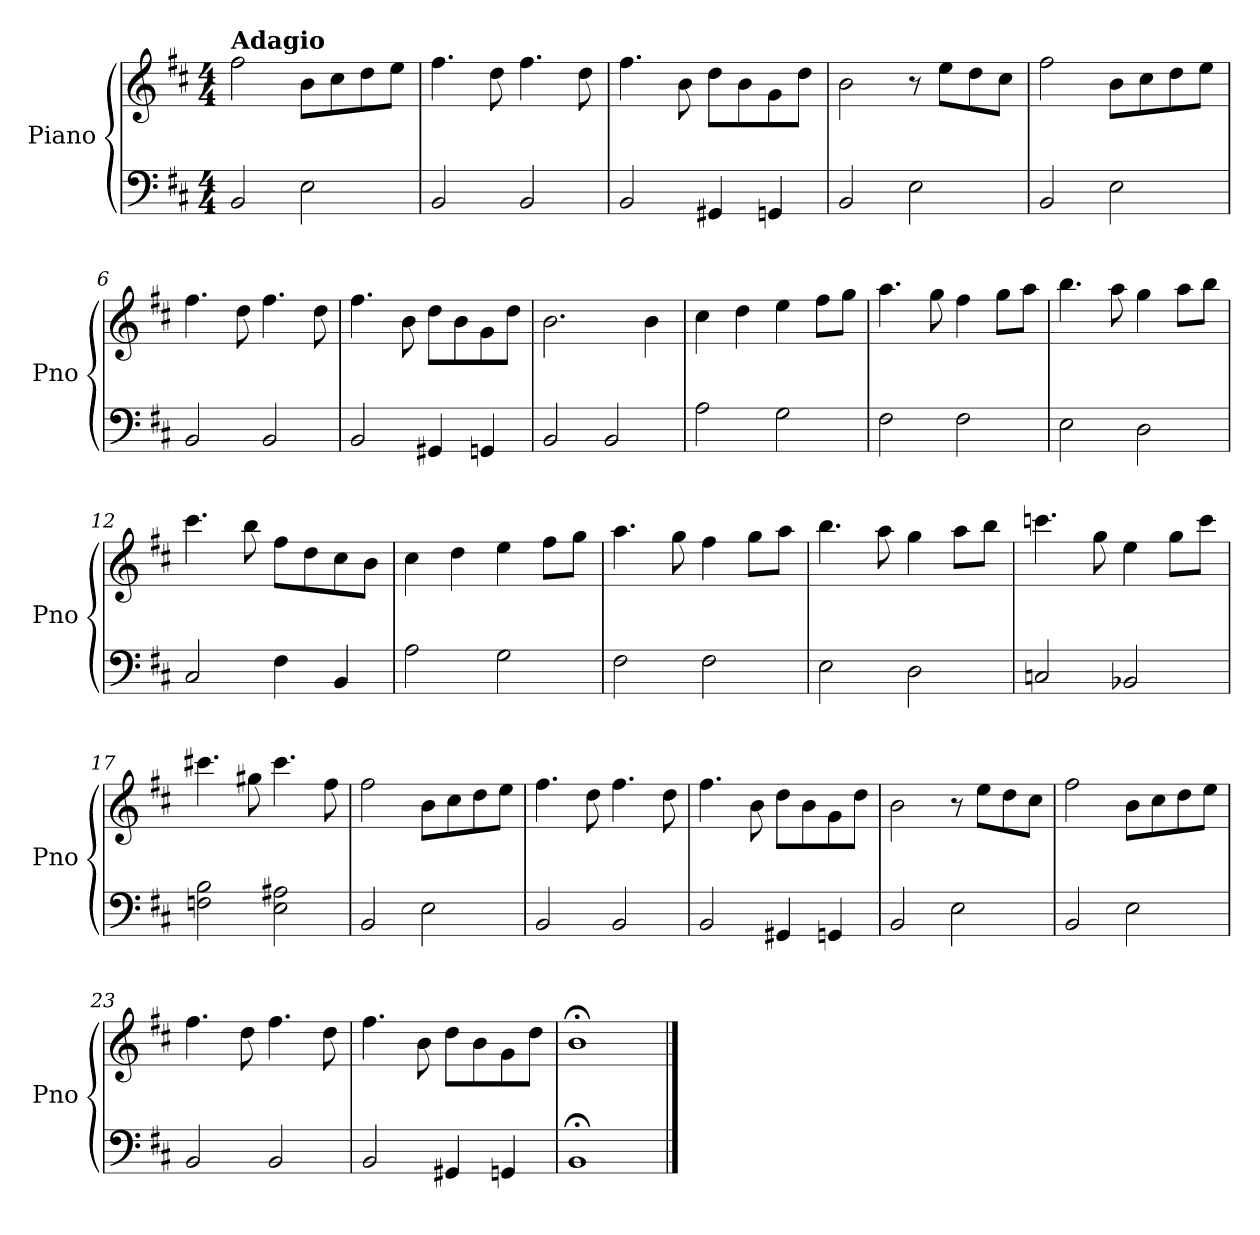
**kern	**kern
*part1	*part1
*staff2	*staff1
*I"Piano	*
*I'Pno	*
*clefF4	*clefG2
*k[f#c#]	*k[f#c#]
*M4/4	*M4/4
=1	=1
!	!LO:TX:a:B:t=Adagio
2BB/	2ff#\
2E\	8b\L
.	8cc#\
.	8dd\
.	8ee\J
=2	=2
2BB/	4.ff#\
.	8dd\
2BB/	4.ff#\
.	8dd\
=3	=3
2BB/	4.ff#\
.	8b\
4GG#X/	8dd\L
.	8b\
4GGn/	8g\
.	8dd\J
!!LO:LB:g=z
=4	=4
2BB/	2b\
2E\	8r
.	8ee\L
.	8dd\
.	8cc#\J
=5	=5
2BB/	2ff#\
2E\	8b\L
.	8cc#\
.	8dd\
.	8ee\J
=6	=6
2BB/	4.ff#\
.	8dd\
2BB/	4.ff#\
.	8dd\
!!LO:LB:g=z
=7	=7
2BB/	4.ff#\
.	8b\
4GG#X/	8dd\L
.	8b\
4GGn/	8g\
.	8dd\J
=8	=8
2BB/	2.b\
2BB/	.
.	4b\
=9	=9
2A\	4cc#\
.	4dd\
2G\	4ee\
.	8ff#\L
.	8gg\J
!!LO:LB:g=z
=10	=10
2F#\	4.aa\
.	8gg\
2F#\	4ff#\
.	8gg\L
.	8aa\J
=11	=11
2E\	4.bb\
.	8aa\
2D\	4gg\
.	8aa\L
.	8bb\J
=12	=12
2C#/	4.ccc#\
.	8bb\
4F#\	8ff#\L
.	8dd\
4BB/	8cc#\
.	8b\J
!!LO:LB:g=z
=13	=13
2A\	4cc#\
.	4dd\
2G\	4ee\
.	8ff#\L
.	8gg\J
=14	=14
2F#\	4.aa\
.	8gg\
2F#\	4ff#\
.	8gg\L
.	8aa\J
=15	=15
2E\	4.bb\
.	8aa\
2D\	4gg\
.	8aa\L
.	8bb\J
!!LO:PB:g=z
=16	=16
2Cn/	4.cccn\
.	8gg\
2BB-X/	4ee\
.	8gg\L
.	8ccc\J
=17	=17
2Fn\ 2B\	4.ccc#X\
.	8gg#X\
2E\ 2A#X\	4.ccc#\
.	8ff#\
=18	=18
2BB/	2ff#\
2E\	8b\L
.	8cc#\
.	8dd\
.	8ee\J
!!LO:LB:g=z
=19	=19
2BB/	4.ff#\
.	8dd\
2BB/	4.ff#\
.	8dd\
=20	=20
2BB/	4.ff#\
.	8b\
4GG#X/	8dd\L
.	8b\
4GGn/	8g\
.	8dd\J
=21	=21
2BB/	2b\
2E\	8r
.	8ee\L
.	8dd\
.	8cc#\J
!!LO:LB:g=z
=22	=22
2BB/	2ff#\
2E\	8b\L
.	8cc#\
.	8dd\
.	8ee\J
=23	=23
2BB/	4.ff#\
.	8dd\
2BB/	4.ff#\
.	8dd\
!!LO:LB:g=z
=24	=24
2BB/	4.ff#\
.	8b\
4GG#X/	8dd\L
.	8b\
4GGn/	8g\
.	8dd\J
=25	=25
1BB;<	1b;<
==	==
*-	*-
